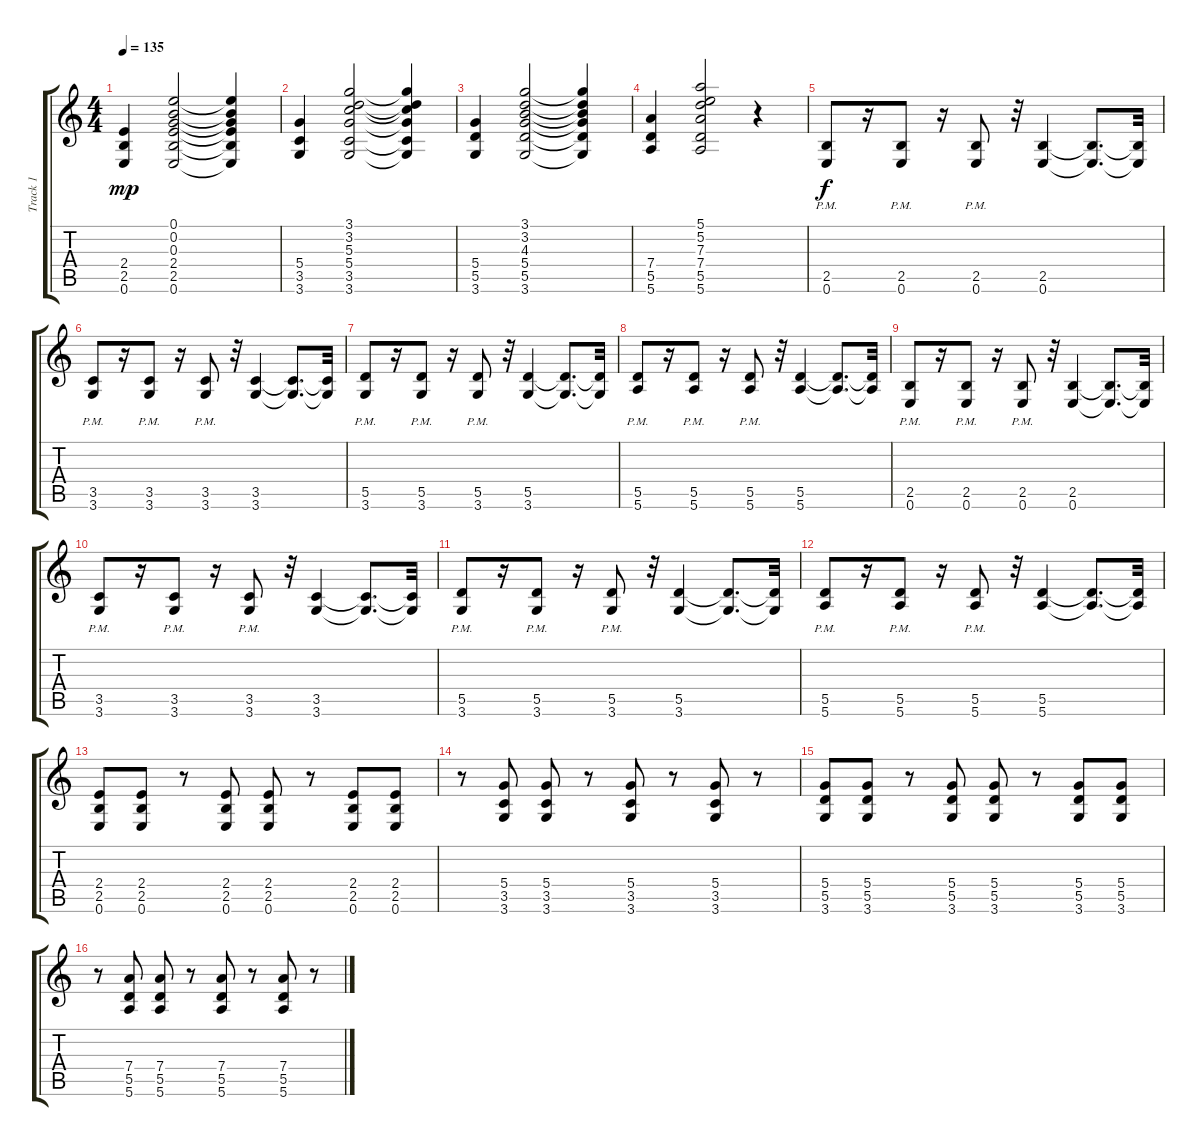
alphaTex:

\track ("Track 1" "Track 1") {instrument distortionguitar}
\staff {score tabs}
\tuning (E4 B3 G3 D3 A2 E2) {hide}
\ts (4 4)
\tempo 135
\clef g2
\ks c
(2.4 2.5 0.6).4{dy mp} (0.1 0.2 0.3 2.4 2.5 0.6).2 (0.1{t} 0.2{t} 0.3{t} 2.4{t} 2.5{t} 0.6{t}).4 |
(5.4 3.5 3.6).4 (3.1 3.2 5.3 5.4 3.5 3.6).2 (3.1{t} 3.2{t} 5.3{t} 5.4{t} 3.5{t} 3.6{t}).4 |
(5.4 5.5 3.6).4 (3.1 3.2 4.3 5.4 5.5 3.6).2 (3.1{t} 3.2{t} 4.3{t} 5.4{t} 5.5{t} 3.6{t}).4 |
(7.4 5.5 5.6).4 (5.1 5.2 7.3 7.4 5.5 5.6).2 r.4 |
(2.5{pm} 0.6{pm}).8{dy f} r.16 (2.5{pm} 0.6{pm}).8 r.16 (2.5{pm} 0.6{pm}).8 r.32 (2.5 0.6).4 (2.5{t} 0.6{t}).8{d} (2.5{t} 0.6{t}).32 |
(3.5{pm} 3.6{pm}).8 r.16 (3.5{pm} 3.6{pm}).8 r.16 (3.5{pm} 3.6{pm}).8 r.32 (3.5 3.6).4 (3.5{t} 3.6{t}).8{d} (3.5{t} 3.6{t}).32 |
(5.5{pm} 3.6{pm}).8 r.16 (5.5{pm} 3.6{pm}).8 r.16 (5.5{pm} 3.6{pm}).8 r.32 (5.5 3.6).4 (5.5{t} 3.6{t}).8{d} (5.5{t} 3.6{t}).32 |
(5.5{pm} 5.6{pm}).8 r.16 (5.5{pm} 5.6{pm}).8 r.16 (5.5{pm} 5.6{pm}).8 r.32 (5.5 5.6).4 (5.5{t} 5.6{t}).8{d} (5.5{t} 5.6{t}).32 |
(2.5{pm} 0.6{pm}).8 r.16 (2.5{pm} 0.6{pm}).8 r.16 (2.5{pm} 0.6{pm}).8 r.32 (2.5 0.6).4 (2.5{t} 0.6{t}).8{d} (2.5{t} 0.6{t}).32 |
(3.5{pm} 3.6{pm}).8 r.16 (3.5{pm} 3.6{pm}).8 r.16 (3.5{pm} 3.6{pm}).8 r.32 (3.5 3.6).4 (3.5{t} 3.6{t}).8{d} (3.5{t} 3.6{t}).32 |
(5.5{pm} 3.6{pm}).8 r.16 (5.5{pm} 3.6{pm}).8 r.16 (5.5{pm} 3.6{pm}).8 r.32 (5.5 3.6).4 (5.5{t} 3.6{t}).8{d} (5.5{t} 3.6{t}).32 |
(5.5{pm} 5.6{pm}).8 r.16 (5.5{pm} 5.6{pm}).8 r.16 (5.5{pm} 5.6{pm}).8 r.32 (5.5 5.6).4 (5.5{t} 5.6{t}).8{d} (5.5{t} 5.6{t}).32 |
(2.4 2.5 0.6).8 (2.4 2.5 0.6).8 r.8 (2.4 2.5 0.6).8 (2.4 2.5 0.6).8 r.8 (2.4 2.5 0.6).8 (2.4 2.5 0.6).8 |
r.8 (5.4 3.5 3.6).8 (5.4 3.5 3.6).8 r.8 (5.4 3.5 3.6).8 r.8 (5.4 3.5 3.6).8 r.8 |
(5.4 5.5 3.6).8 (5.4 5.5 3.6).8 r.8 (5.4 5.5 3.6).8 (5.4 5.5 3.6).8 r.8 (5.4 5.5 3.6).8 (5.4 5.5 3.6).8 |
r.8 (7.4 5.5 5.6).8 (7.4 5.5 5.6).8 r.8 (7.4 5.5 5.6).8 r.8 (7.4 5.5 5.6).8 r.8
